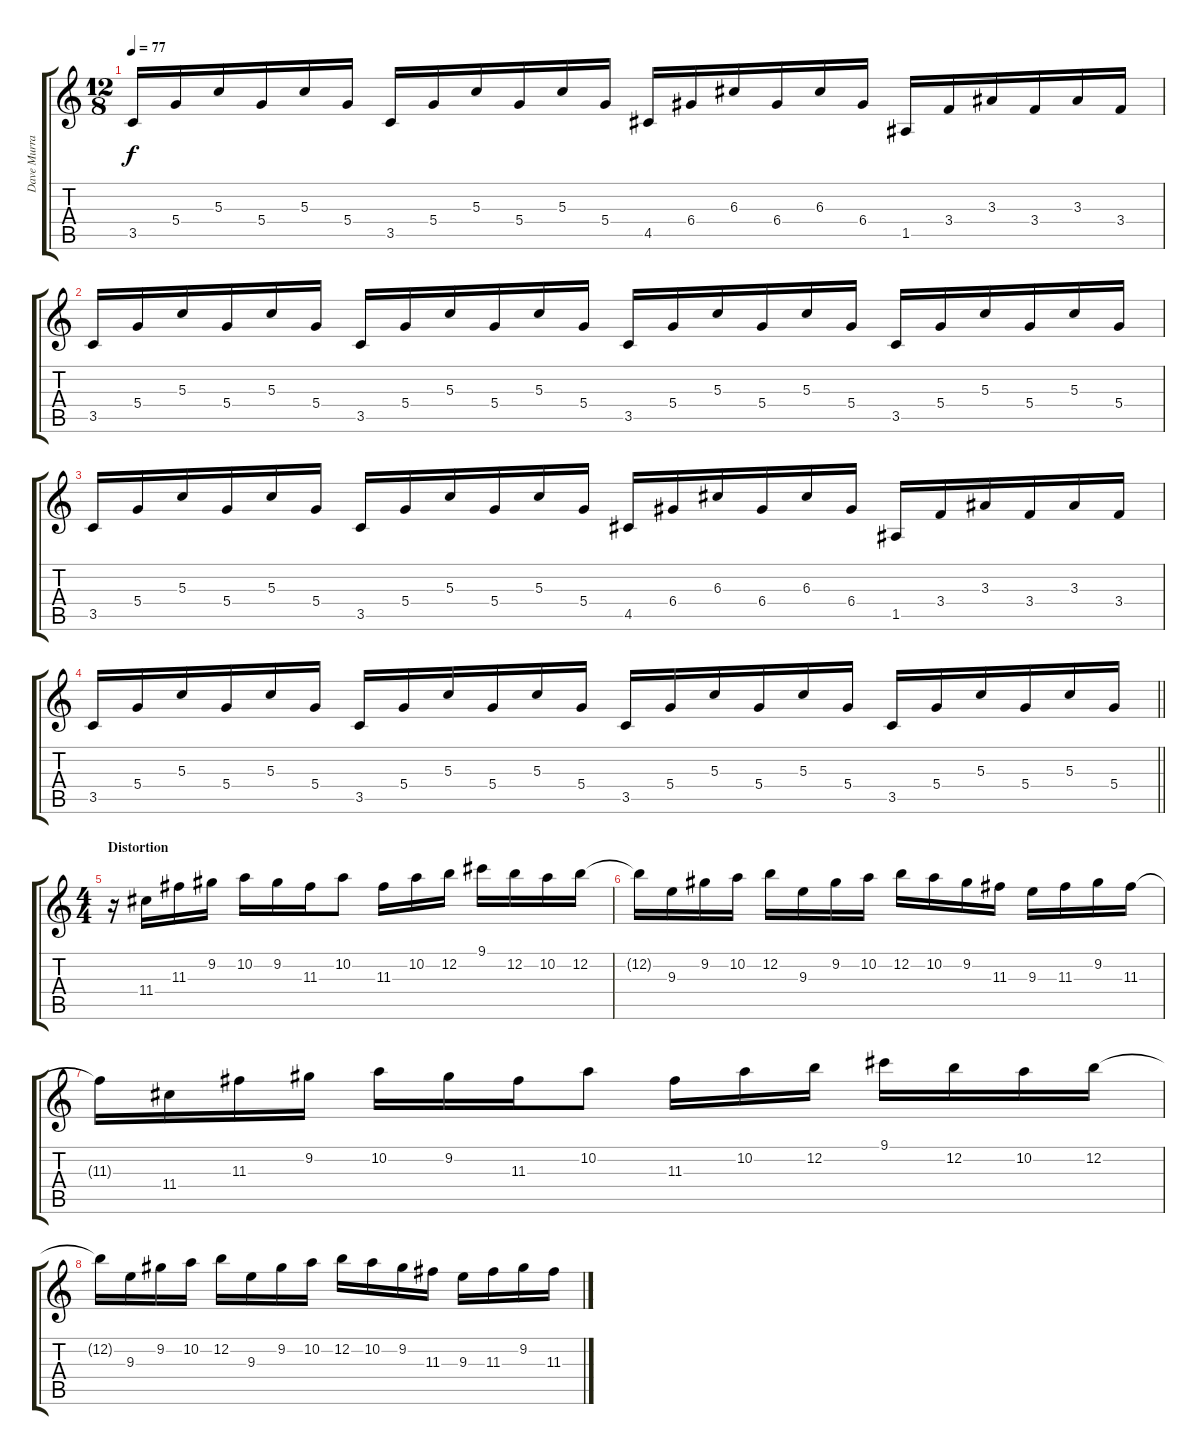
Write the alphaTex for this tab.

\track ("Dave Murray" "Dave Murra") {instrument overdrivenguitar}
\staff {score tabs}
\tuning (E4 B3 G3 D3 A2 E2) {hide}
\ts (12 8)
\tempo 77
\clef g2
\ks c
3.5.16{dy f} 5.4.16 5.3.16 5.4.16 5.3.16 5.4.16 3.5.16 5.4.16 5.3.16 5.4.16 5.3.16 5.4.16 4.5.16 6.4.16 6.3.16 6.4.16 6.3.16 6.4.16 1.5.16 3.4.16 3.3.16 3.4.16 3.3.16 3.4.16 |
3.5.16 5.4.16 5.3.16 5.4.16 5.3.16 5.4.16 3.5.16 5.4.16 5.3.16 5.4.16 5.3.16 5.4.16 3.5.16 5.4.16 5.3.16 5.4.16 5.3.16 5.4.16 3.5.16 5.4.16 5.3.16 5.4.16 5.3.16 5.4.16 |
3.5.16 5.4.16 5.3.16 5.4.16 5.3.16 5.4.16 3.5.16 5.4.16 5.3.16 5.4.16 5.3.16 5.4.16 4.5.16 6.4.16 6.3.16 6.4.16 6.3.16 6.4.16 1.5.16 3.4.16 3.3.16 3.4.16 3.3.16 3.4.16 |
\barLineRight lightlight
3.5.16 5.4.16 5.3.16 5.4.16 5.3.16 5.4.16 3.5.16 5.4.16 5.3.16 5.4.16 5.3.16 5.4.16 3.5.16 5.4.16 5.3.16 5.4.16 5.3.16 5.4.16 3.5.16 5.4.16 5.3.16 5.4.16 5.3.16 5.4.16 |
\ts (4 4)
\section ("" "Distortion")
r.16{instrument overdrivenguitar} 11.4.16 11.3.16 9.2.16 10.2.16 9.2.16 11.3.16 10.2.8 11.3.16 10.2.16 12.2.16 9.1.16 12.2.16 10.2.16 12.2.16 |
12.2{t}.16 9.3.16 9.2.16 10.2.16 12.2.16 9.3.16 9.2.16 10.2.16 12.2.16 10.2.16 9.2.16 11.3.16 9.3.16 11.3.16 9.2.16 11.3.16 |
11.3{t}.16 11.4.16 11.3.16 9.2.16 10.2.16 9.2.16 11.3.16 10.2.8 11.3.16 10.2.16 12.2.16 9.1.16 12.2.16 10.2.16 12.2.16 |
12.2{t}.16 9.3.16 9.2.16 10.2.16 12.2.16 9.3.16 9.2.16 10.2.16 12.2.16 10.2.16 9.2.16 11.3.16 9.3.16 11.3.16 9.2.16 11.3.16
